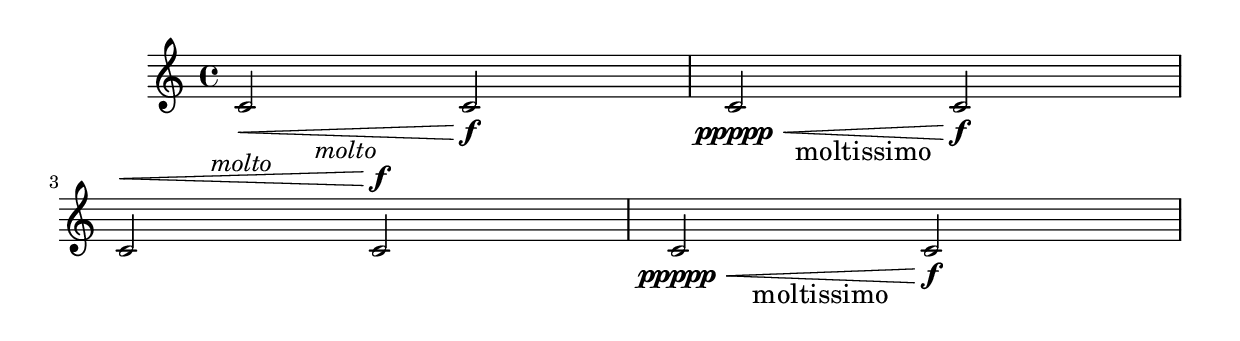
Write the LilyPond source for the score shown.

%% DO NOT EDIT this file manually; it was automatically
%% generated from the LilyPond Snippet Repository
%% (http://lsr.di.unimi.it).
%%
%% Make any changes in the LSR itself, or in
%% `Documentation/snippets/new/`, then run
%% `scripts/auxiliar/makelsr.pl`.
%%
%% This file is in the public domain.

\version "2.24.0"

\header {
  lsrtags = "expressive-marks, really-cool, scheme-language, text"

  texidoc = "
This example provides a function to typeset a hairpin (de)crescendo
with some additional text below it, such as @qq{molto} or @qq{poco}. The
added text will change the direction according to the direction of the
hairpin. The Hairpin is aligned to DynamicText.

The example also illustrates how to modify the way an object is
normally printed, using some Scheme code.
"

  doctitle = "Center text below hairpin dynamics"
} % begin verbatim


\paper { tagline = ##f }

hairpinWithCenteredText =
#(define-music-function (text) (markup?)
  #{
    \once \override Voice.Hairpin.after-line-breaking =
      #(lambda (grob)
        (let* ((stencil (ly:hairpin::print grob))
               (par-y (ly:grob-parent grob Y))
               (dir (ly:grob-property par-y 'direction))
               (staff-line-thickness
                 (ly:output-def-lookup (ly:grob-layout grob) 'line-thickness))
               (new-stencil (ly:stencil-aligned-to
                 (ly:stencil-combine-at-edge
                   (ly:stencil-aligned-to stencil X CENTER)
                   Y dir
                   (ly:stencil-aligned-to
                     (grob-interpret-markup
                       grob
                       (make-fontsize-markup
                         (magnification->font-size
                           (+ (ly:staff-symbol-staff-space grob)
                              (/ staff-line-thickness 2)))
                           text)) X CENTER))
                 X LEFT))
               (staff-space (ly:output-def-lookup
                 (ly:grob-layout grob) 'staff-space))
               (par-x (ly:grob-parent grob X))
               (dyn-text (grob::has-interface par-x 'dynamic-text-interface))
               (dyn-text-stencil-x-length
                 (if dyn-text
                   (interval-length
                     (ly:stencil-extent (ly:grob-property par-x 'stencil) X))
                   0))
               (x-shift
                 (if dyn-text
                   (-
                     (+ staff-space dyn-text-stencil-x-length)
                     (* 0.5 staff-line-thickness)) 0)))

        (ly:grob-set-property! grob 'Y-offset 0)
        (ly:grob-set-property! grob 'stencil
           (ly:stencil-translate-axis
            new-stencil
            x-shift X))))
  #})

hairpinMolto =
\hairpinWithCenteredText \markup { \italic molto }

hairpinMore =
\hairpinWithCenteredText \markup { \larger moltissimo }

\layout { ragged-right = ##f }

\relative c' {
  \hairpinMolto
  c2\< c\f
  \hairpinMore
  c2\ppppp\< c\f
  \break
  \hairpinMolto
  c2^\< c\f
  \hairpinMore
  c2\ppppp\< c\f
}
